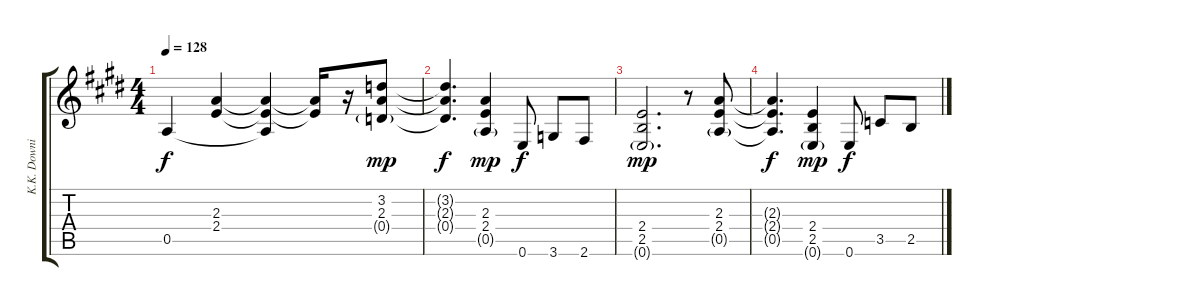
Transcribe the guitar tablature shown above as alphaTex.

\track ("K.K. Downing" "K.K. Downi") {instrument distortionguitar}
\staff {score tabs}
\tuning (E4 B3 G3 D3 A2 E2) {hide}
\ts (4 4)
\tempo 128
\clef g2
\ks e
0.5.4{dy f} (2.3 2.4).4 (2.3{t} 2.4{t} 0.5{t}).4 (2.3{t} 2.4{t}).16 r.16 (3.2 2.3 0.4{g}).8{dy mp} |
(3.2{t} 2.3{t} 0.4{t}).4{d dy f} (2.3 2.4 0.5{g}).4{dy mp} 0.6.8{dy f} 3.6.8 2.6.8 |
(2.4 2.5 0.6{g}).2{d dy mp} r.8 (2.3 2.4 0.5{g}).8 |
(2.3{t} 2.4{t} 0.5{t}).4{d dy f} (2.4 2.5 0.6{g}).4{dy mp} 0.6.8{dy f} 3.5.8 2.5.8
